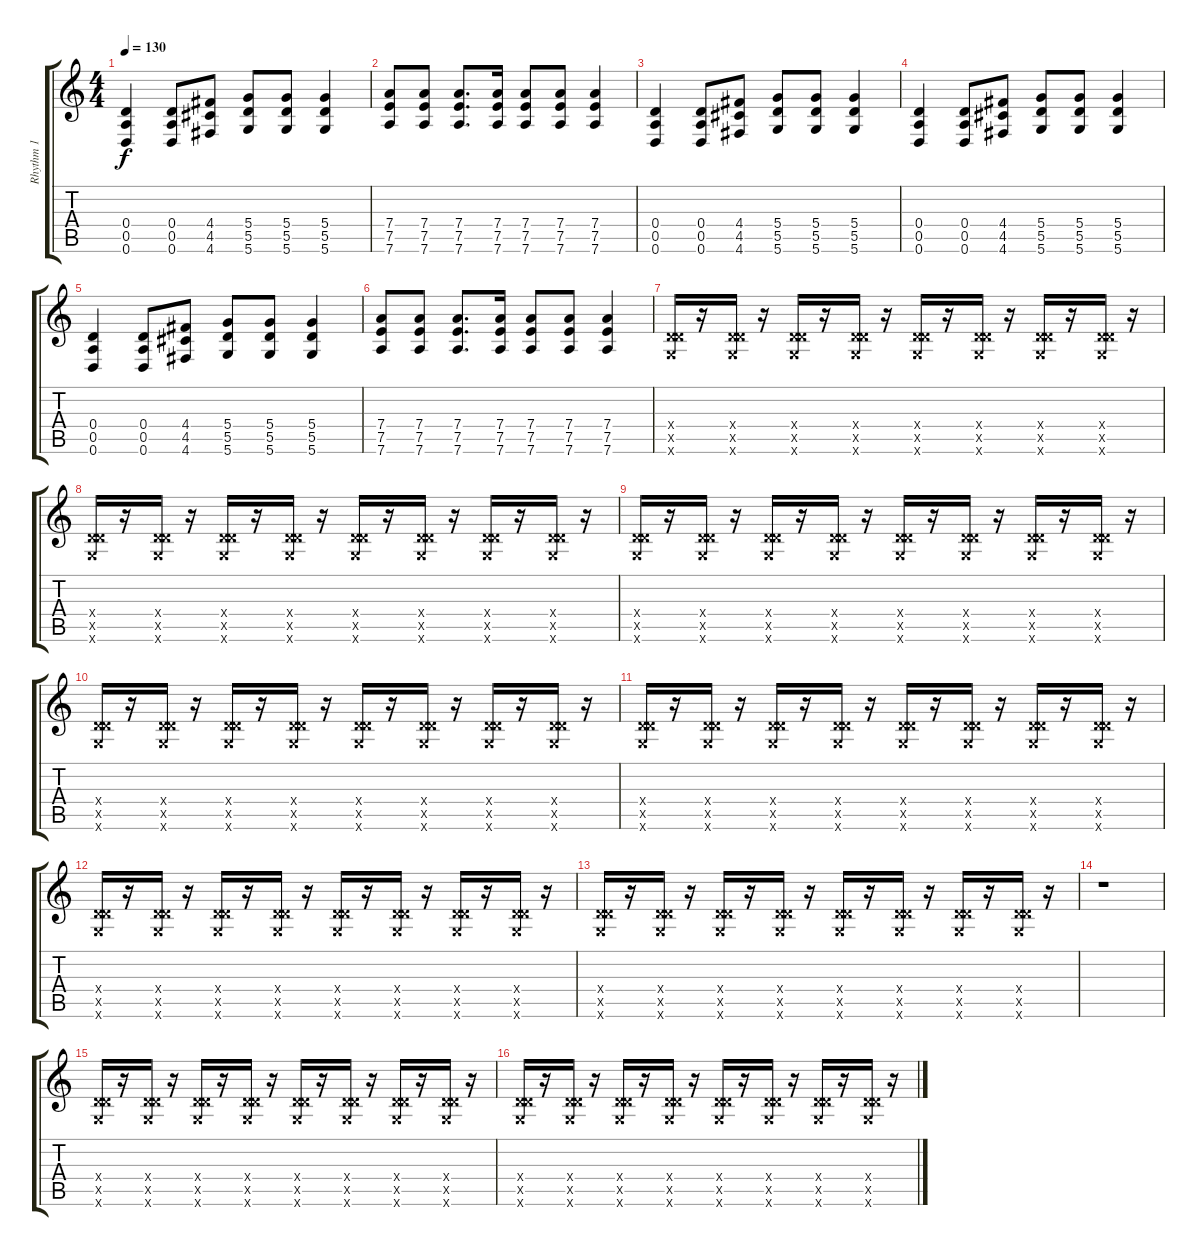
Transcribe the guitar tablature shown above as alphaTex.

\track ("Rhythm 1" "Rhythm 1") {instrument distortionguitar}
\staff {score tabs}
\tuning (E4 B3 G3 D3 A2 D2) {hide}
\ts (4 4)
\tempo 130
\clef g2
\ks c
(0.4 0.5 0.6).4{dy f} (0.4 0.5 0.6).8 (4.4 4.5 4.6).8 (5.4 5.5 5.6).8 (5.4 5.5 5.6).8 (5.4 5.5 5.6).4 |
(7.4 7.5 7.6).8 (7.4 7.5 7.6).8 (7.4 7.5 7.6).8{d} (7.4 7.5 7.6).16 (7.4 7.5 7.6).8 (7.4 7.5 7.6).8 (7.4 7.5 7.6).4 |
(0.4 0.5 0.6).4 (0.4 0.5 0.6).8 (4.4 4.5 4.6).8 (5.4 5.5 5.6).8 (5.4 5.5 5.6).8 (5.4 5.5 5.6).4 |
(0.4 0.5 0.6).4 (0.4 0.5 0.6).8 (4.4 4.5 4.6).8 (5.4 5.5 5.6).8 (5.4 5.5 5.6).8 (5.4 5.5 5.6).4 |
(0.4 0.5 0.6).4 (0.4 0.5 0.6).8 (4.4 4.5 4.6).8 (5.4 5.5 5.6).8 (5.4 5.5 5.6).8 (5.4 5.5 5.6).4 |
(7.4 7.5 7.6).8 (7.4 7.5 7.6).8 (7.4 7.5 7.6).8{d} (7.4 7.5 7.6).16 (7.4 7.5 7.6).8 (7.4 7.5 7.6).8 (7.4 7.5 7.6).4 |
(0.4{x} 5.5{x} 5.6{x}).16 r.16 (0.4{x} 5.5{x} 5.6{x}).16 r.16 (0.4{x} 5.5{x} 5.6{x}).16 r.16 (0.4{x} 5.5{x} 5.6{x}).16 r.16 (0.4{x} 5.5{x} 5.6{x}).16 r.16 (0.4{x} 5.5{x} 5.6{x}).16 r.16 (0.4{x} 5.5{x} 5.6{x}).16 r.16 (0.4{x} 5.5{x} 5.6{x}).16 r.16 |
(0.4{x} 5.5{x} 5.6{x}).16 r.16 (0.4{x} 5.5{x} 5.6{x}).16 r.16 (0.4{x} 5.5{x} 5.6{x}).16 r.16 (0.4{x} 5.5{x} 5.6{x}).16 r.16 (0.4{x} 5.5{x} 5.6{x}).16 r.16 (0.4{x} 5.5{x} 5.6{x}).16 r.16 (0.4{x} 5.5{x} 5.6{x}).16 r.16 (0.4{x} 5.5{x} 5.6{x}).16 r.16 |
(0.4{x} 5.5{x} 5.6{x}).16 r.16 (0.4{x} 5.5{x} 5.6{x}).16 r.16 (0.4{x} 5.5{x} 5.6{x}).16 r.16 (0.4{x} 5.5{x} 5.6{x}).16 r.16 (0.4{x} 5.5{x} 5.6{x}).16 r.16 (0.4{x} 5.5{x} 5.6{x}).16 r.16 (0.4{x} 5.5{x} 5.6{x}).16 r.16 (0.4{x} 5.5{x} 5.6{x}).16 r.16 |
(0.4{x} 5.5{x} 5.6{x}).16 r.16 (0.4{x} 5.5{x} 5.6{x}).16 r.16 (0.4{x} 5.5{x} 5.6{x}).16 r.16 (0.4{x} 5.5{x} 5.6{x}).16 r.16 (0.4{x} 5.5{x} 5.6{x}).16 r.16 (0.4{x} 5.5{x} 5.6{x}).16 r.16 (0.4{x} 5.5{x} 5.6{x}).16 r.16 (0.4{x} 5.5{x} 5.6{x}).16 r.16 |
(0.4{x} 5.5{x} 5.6{x}).16 r.16 (0.4{x} 5.5{x} 5.6{x}).16 r.16 (0.4{x} 5.5{x} 5.6{x}).16 r.16 (0.4{x} 5.5{x} 5.6{x}).16 r.16 (0.4{x} 5.5{x} 5.6{x}).16 r.16 (0.4{x} 5.5{x} 5.6{x}).16 r.16 (0.4{x} 5.5{x} 5.6{x}).16 r.16 (0.4{x} 5.5{x} 5.6{x}).16 r.16 |
(0.4{x} 5.5{x} 5.6{x}).16 r.16 (0.4{x} 5.5{x} 5.6{x}).16 r.16 (0.4{x} 5.5{x} 5.6{x}).16 r.16 (0.4{x} 5.5{x} 5.6{x}).16 r.16 (0.4{x} 5.5{x} 5.6{x}).16 r.16 (0.4{x} 5.5{x} 5.6{x}).16 r.16 (0.4{x} 5.5{x} 5.6{x}).16 r.16 (0.4{x} 5.5{x} 5.6{x}).16 r.16 |
(0.4{x} 5.5{x} 5.6{x}).16 r.16 (0.4{x} 5.5{x} 5.6{x}).16 r.16 (0.4{x} 5.5{x} 5.6{x}).16 r.16 (0.4{x} 5.5{x} 5.6{x}).16 r.16 (0.4{x} 5.5{x} 5.6{x}).16 r.16 (0.4{x} 5.5{x} 5.6{x}).16 r.16 (0.4{x} 5.5{x} 5.6{x}).16 r.16 (0.4{x} 5.5{x} 5.6{x}).16 r.16 |
r.1 |
(0.4{x} 5.5{x} 5.6{x}).16 r.16 (0.4{x} 5.5{x} 5.6{x}).16 r.16 (0.4{x} 5.5{x} 5.6{x}).16 r.16 (0.4{x} 5.5{x} 5.6{x}).16 r.16 (0.4{x} 5.5{x} 5.6{x}).16 r.16 (0.4{x} 5.5{x} 5.6{x}).16 r.16 (0.4{x} 5.5{x} 5.6{x}).16 r.16 (0.4{x} 5.5{x} 5.6{x}).16 r.16 |
(0.4{x} 5.5{x} 5.6{x}).16 r.16 (0.4{x} 5.5{x} 5.6{x}).16 r.16 (0.4{x} 5.5{x} 5.6{x}).16 r.16 (0.4{x} 5.5{x} 5.6{x}).16 r.16 (0.4{x} 5.5{x} 5.6{x}).16 r.16 (0.4{x} 5.5{x} 5.6{x}).16 r.16 (0.4{x} 5.5{x} 5.6{x}).16 r.16 (0.4{x} 5.5{x} 5.6{x}).16 r.16
